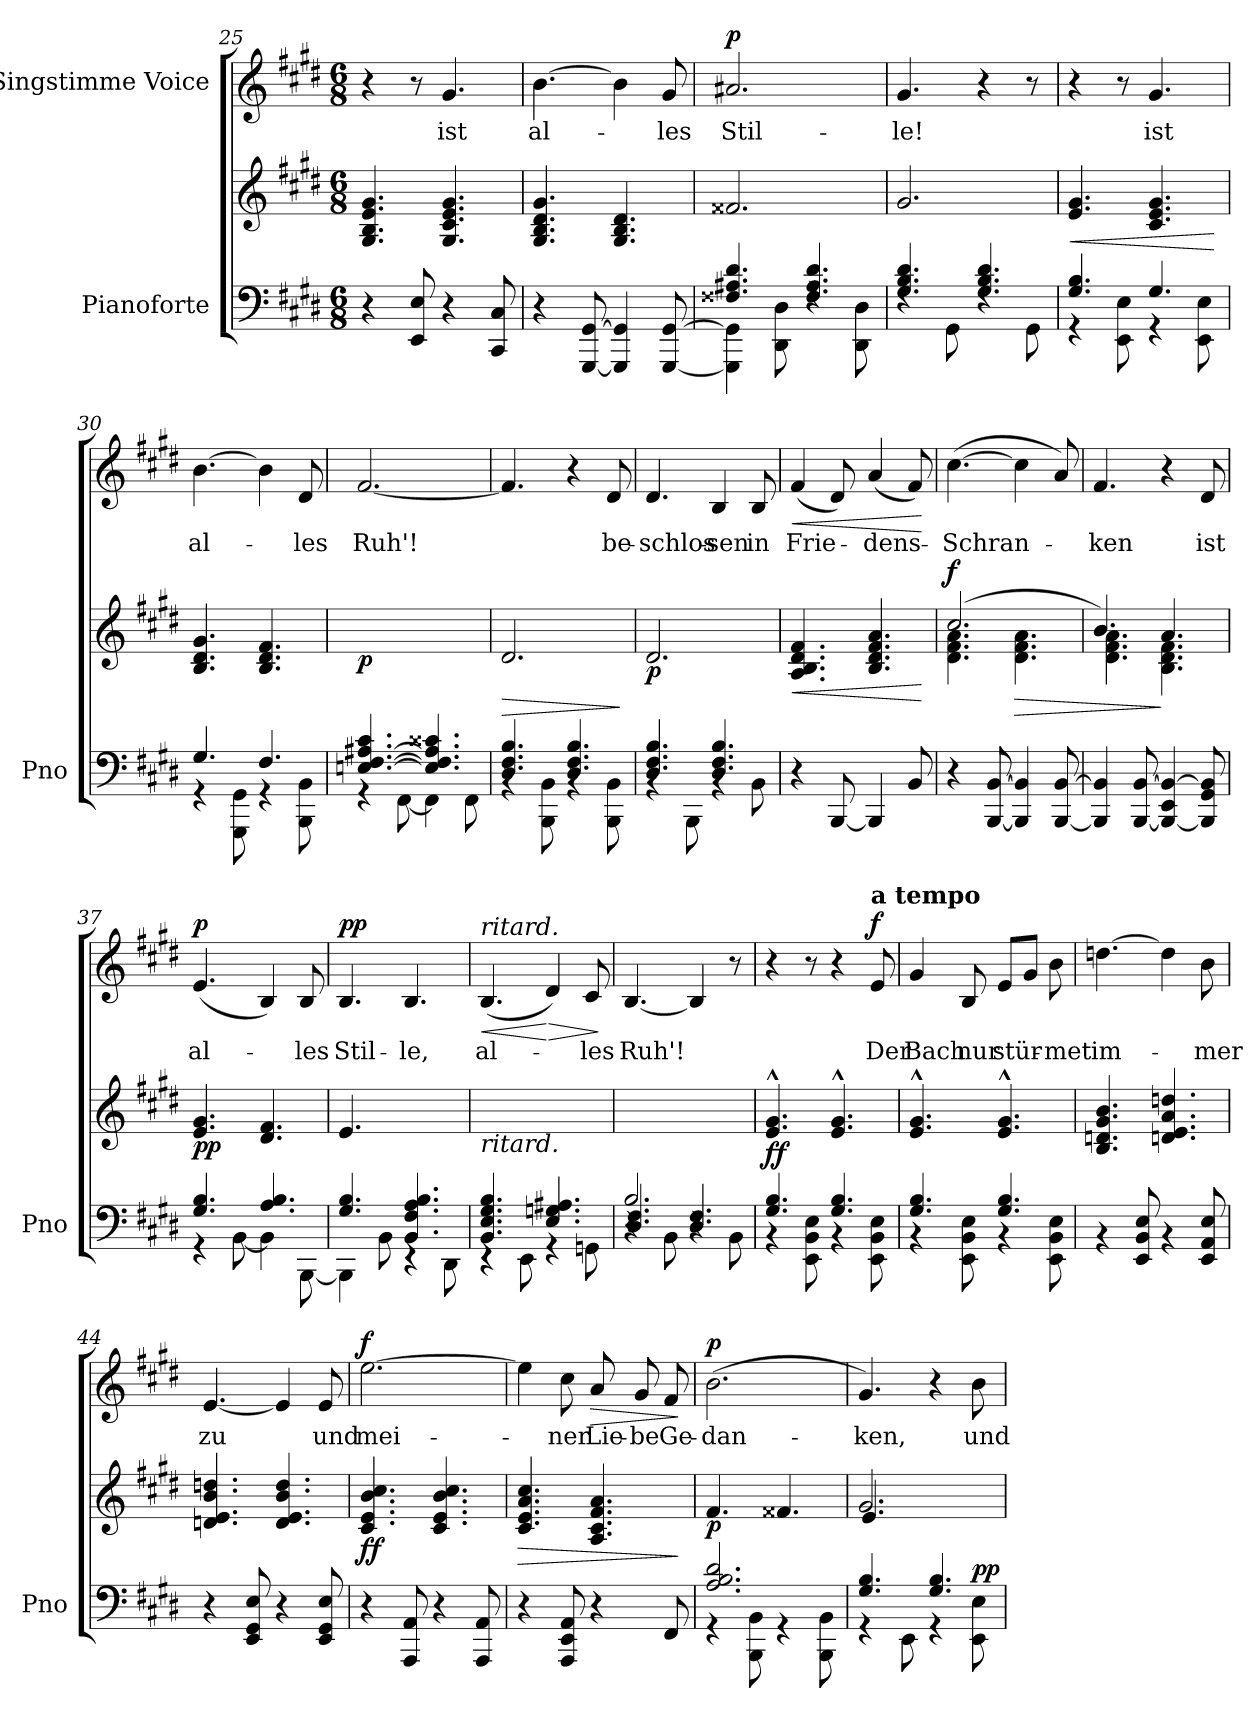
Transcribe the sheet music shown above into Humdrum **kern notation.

**kern	**kern	**dynam	**kern	**text	**dynam
*part2	*part2	*part2	*part1	*part1	*part1
*staff3	*staff2	*staff2/3	*staff1	*staff1	*staff1
*I"Pianoforte	*	*	*I"Singstimme Voice	*	*
*I'Pno	*	*	*	*	*
*clefF4	*clefG2	*	*clefG2	*	*
*k[f#c#g#d#]	*k[f#c#g#d#]	*	*k[f#c#g#d#]	*	*
*M6/8	*M6/8	*	*M6/8	*	*
=25	=25	=25	=25	=25	=25
4r	4.G#/ 4.B/ 4.e/ 4.g#/	.	4r	.	.
8EE/ 8E/	.	.	8r	.	.
!	!	!	!	!LO:LY:b	!
4r	4.G#/ 4.c#/ 4.e/ 4.g#/	.	4.g#/	ist	.
8CC#/ 8C#/	.	.	.	.	.
!!LO:LB:g=z
=26	=26	=26	=26	=26	=26
!	!	!	!	!LO:LY:b	!
4r	4.G#/ 4.B/ 4.d#/ 4.g#/	.	[4.b\	al-	.
[8GGG#/ [8GG#/	.	.	.	.	.
4GGG#/] 4GG#/]	4.G#/ 4.B/ 4.d#/	.	4b\]	.	.
!	!	!	!	!LO:LY:b	!
[8GGG#/ [8GG#/	.	.	8g#/	-les	.
=27	=27	=27	=27	=27	=27
*^	*	*	*	*	*
!	!	!	!	!	!LO:LY:b	!LO:DY:a
4.F##X/ 4.A#X/ 4.d#/	4GGG#\] 4GG#\]	2.f##X/	.	2.a#X/	Stil-	p
.	8DD#\ 8D#\	.	.	.	.	.
4.F##/ 4.A#/ 4.d#/	4rF	.	.	.	.	.
.	8DD#\ 8D#\	.	.	.	.	.
=28	=28	=28	=28	=28	=28	=28
!	!	!	!	!	!LO:LY:b	!
4.G#/ 4.B/ 4.d#/	4rF	2.g#/	.	4.g#/	-le!	.
.	8GG#\	.	.	.	.	.
4.G#/ 4.B/ 4.d#/	4rF	.	.	4r	.	.
.	8GG#\	.	.	8r	.	.
=29	=29	=29	=29	=29	=29	=29
!	!	!	!LO:HP:b	!	!	!
4.G#/ 4.B/	4rGG	4.e/ 4.g#/	<	4r	.	.
.	8EE\ 8E\	.	.	8r	.	.
!	!	!	!	!	!LO:LY:b	!
4.G#/	4rGG	4.c#/ 4.e/ 4.g#/	.	4.g#/	ist	.
.	8EE\ 8E\	.	.	.	.	.
*v	*v	*	*	*	*	*
.	.	[	.	.	.
=30	=30	=30	=30	=30	=30
*^	*	*	*	*	*
!	!	!	!	!	!LO:LY:b	!
4.G#/	4rGG	4.B/ 4.d#/ 4.g#/	.	[4.b\	al-	.
.	8GGG#\ 8GG#\	.	.	.	.	.
4.F#/	4rGG	4.B/ 4.d#/ 4.f#/	.	4b\]	.	.
!	!	!	!	!	!LO:LY:b	!
.	8BBB\ 8BB\	.	.	8d#/	-les	.
=31	=31	=31	=31	=31	=31	=31
!	!	!	!LO:DY:b	!	!LO:LY:b	!
(>[4.En/ [4.F#/ [4.A#X/ 4.c#/	4rGG	2.ryy	p	[2.f#/	Ruh'!	.
.	[8FF#\	.	.	.	.	.
4.E/] 4.F#/] 4.A#/] 4.c##X/	4FF#\]	.	.	.	.	.
.	8FF#\	.	.	.	.	.
=32	=32	=32	=32	=32	=32	=32
!	!	!	!LO:HP:b	!	!	!
4.D#/ 4.F#/ 4.B/	4rBB	2.d#/)	>	4.f#/]	.	.
.	8BBB\ 8BB\	.	.	.	.	.
4.D#/ 4.F#/ 4.B/	4rBB	.	.	4r	.	.
!	!	!	!	!	!LO:LY:b	!
.	8BBB\ 8BB\	.	.	8d#/	be-	.
*v	*v	*	*	*	*	*
.	.	]	.	.	.
=33	=33	=33	=33	=33	=33
*^	*	*	*	*	*
!	!	!	!LO:DY:b	!	!LO:LY:b	!
4.D#/ 4.F#/ 4.B/	4rBB	2.d#/	p	4.d#/	-schlos-	.
.	8BBB\	.	.	.	.	.
!	!	!	!	!	!LO:LY:b	!
4.D#/ 4.F#/ 4.B/	4rBB	.	.	4B/	-sen	.
!	!	!	!	!	!LO:LY:b	!
.	8BB\	.	.	8B/	in	.
=34	=34	=34	=34	=34	=34	=34
!	!	!	!LO:HP:b	!	!LO:LY:b	!LO:HP:b
*v	*v	*	*	*	*	*
4r	4.A/ 4.B/ 4.d#/ 4.f#/	<	(<4f#/	Frie-	<
[8BBB/	.	.	8d#/)	.	.
!	!	!	!	!LO:LY:b	!
4BBB/]	4.B/ 4.d#/ 4.f#/ 4.a/	.	(<4a/	-dens-	.
8BB/	.	.	8f#/)	.	.
.	.	[	.	.	[
!!LO:PB:g=z
=35	=35	=35	=35	=35	=35
*	*^	*	*	*	*
!	!	!	!LO:DY:a	!	!LO:LY:b	!
4r	(>2.cc#/	4.d#\ 4.f#\ 4.a\	f	(>[4.cc#\	-Schran-	.
[8BBB/ [8BB/	.	.	.	.	.	.
!	!	!	!LO:HP:b	!	!	!
4BBB/] 4BB/]	.	4.d#\ 4.f#\ 4.a\	>	4cc#\]	.	.
[8BBB/ [8BB/	.	.	.	8a/)	.	.
=36	=36	=36	=36	=36	=36	=36
!	!	!	!	!	!LO:LY:b	!
4BBB/] 4BB/]	4.b/)	4.d#\ 4.f#\ 4.a\	.	4.f#/	-ken	.
[8BBB/ [8BB/	.	.	.	.	.	.
4BBB/_ 4EE/ 4BB/_	4.a/	4.B\ 4.d#\ 4.f#\	]	4r	.	.
!	!	!	!	!	!LO:LY:b	!
8BBB/] 8GG#/ 8BB/]	.	.	.	8d#/	ist	.
*	*v	*v	*	*	*	*
=37	=37	=37	=37	=37	=37
*^	*	*	*	*	*
!	!	!	!LO:DY:b	!	!LO:LY:b	!LO:DY:a
4.G#/ 4.B/	4rGG	4.e/ 4.g#/	pp	(<4.e/	al-	p
.	[8BB\	.	.	.	.	.
4.A/ 4.B/	4BB\]	4.d#/ 4.f#/	.	4B/)	.	.
!	!	!	!	!	!LO:LY:b	!
.	[8BBB\	.	.	8B/	-les	.
=38	=38	=38	=38	=38	=38	=38
*	*^	*	*	*	*	*
!	!	!	!	!	!	!LO:LY:b	!LO:DY:a
4.ryy	4.G#/ 4.B/	4BBB\]	4.e/	.	4.B/	Stil-	pp
.	.	8BB\	.	.	.	.	.
!	!	!	!	!	!	!LO:LY:b	!
4.BB/ 4.F#/ 4.A/ 4.B/	4.ryy	4rEE	4.ryy	.	4.B/	-le,	.
.	.	8DD#\	.	.	.	.	.
=39	=39	=39	=39	=39	=39	=39	=39
!	!	!	!	!	!LO:TX:a:i:t=ritard.	!	!
!	!	!	!LO:TX:b:i:t=ritard.	!	!	!	!
!	!	!	!	!	!	!LO:LY:b	!LO:HP:b
*	*v	*v	*	*	*	*	*
4.BB/ 4.E/ 4.G#/ 4.B/	4rEE	2.ryy	.	(<4.B/	al-	<
.	8EE\	.	.	.	.	.
!	!	!	!	!	!	!LO:HP:n=1:b
4.E/ 4.Gn/ 4.A#X/	4rGG	.	.	4d#/)	.	[ >
*	*	*	*	*MM110	*	*
!	!	!	!	!	!LO:LY:b	!
.	8GGn\	.	.	8c#/	-les	.
*v	*v	*	*	*	*	*
.	.	.	.	.	]
=40	=40	=40	=40	=40	=40
*^	*	*	*	*	*
*	*^	*	*	*	*	*
!	!	!	!	!	!	!LO:LY:b	!
2.B/	4.D#/ 4.F#/	4r	2.ryy	.	[4.B/	Ruh'!	.
.	.	8BB\	.	.	.	.	.
.	4.D#/ 4.F#/	4r	.	.	4B/]	.	.
.	.	8BB\	.	.	8r	.	.
=41	=41	=41	=41	=41	=41	=41	=41
!	!	!	!	!LO:DY:b	!	!	!
*	*v	*v	*	*	*	*	*
4.G#/ 4.B/	4rBB	4.e/^^ 4.g#/^^	ff	4r	.	.
.	8EE\ 8BB\ 8E\	.	.	8r	.	.
4.G#/ 4.B/	4rBB	4.e/^^ 4.g#/^^	.	4r	.	.
!	!	!	!	!LO:TX:a:B:t=a tempo	!	!
!	!	!	!	!	!LO:LY:b	!LO:DY:a
.	8EE\ 8BB\ 8E\	.	.	8e/	Der	f
=42	=42	=42	=42	=42	=42	=42
!	!	!	!	!	!LO:LY:b	!
4.G#/ 4.B/	4rBB	4.e/^^ 4.g#/^^	.	4g#/	Bach	.
!	!	!	!	!	!LO:LY:b	!
.	8EE\ 8BB\ 8E\	.	.	8B/	nur	.
!	!	!	!	!	!LO:LY:b	!
4.G#/ 4.B/	4rBB	4.e/^^ 4.g#/^^	.	8e/L	stür-	.
.	.	.	.	8g#/J	.	.
!	!	!	!	!	!LO:LY:b	!
.	8EE\ 8BB\ 8E\	.	.	8b\	-met	.
=43	=43	=43	=43	=43	=43	=43
!	!	!	!	!	!LO:LY:b	!
*v	*v	*	*	*	*	*
4rBB	4.B/ 4.dn/ 4.g#/ 4.b/	.	[4.ddn\	im-	.
8EE/ 8BB/ 8E/	.	.	.	.	.
4rBB	4.dn/ 4.e/ 4.a/ 4.ddn/	.	4dd\]	.	.
!	!	!	!	!LO:LY:b	!
8EE/ 8AA/ 8E/	.	.	8b\	-mer	.
!!LO:LB:g=z
=44	=44	=44	=44	=44	=44
!	!	!	!	!LO:LY:b	!
4r	4.dn/ 4.e/ 4.b/ 4.ddn/	.	[4.e/	zu	.
8EE/ 8GG#/ 8E/	.	.	.	.	.
4r	4.d/ 4.e/ 4.b/ 4.dd/	.	4e/]	.	.
!	!	!	!	!LO:LY:b	!
8EE/ 8GG#/ 8E/	.	.	8e/	und	.
=45	=45	=45	=45	=45	=45
!	!	!LO:DY:b	!	!LO:LY:b	!LO:DY:a
4r	4.c#/ 4.e/ 4.b/ 4.cc#/	ff	[2.ee\	mei-	f
8AAA/ 8AA/	.	.	.	.	.
4r	4.c#/ 4.e/ 4.b/ 4.cc#/	.	.	.	.
8AAA/ 8AA/	.	.	.	.	.
=46	=46	=46	=46	=46	=46
!	!	!LO:HP:b	!	!	!
4r	4.c#/ 4.e/ 4.a/ 4.cc#/	>	4ee\]	.	.
!	!	!	!	!LO:LY:b	!
8AAA/ 8EE/ 8AA/	.	.	8cc#\	-ner	.
!	!	!	!	!LO:LY:b	!LO:HP:b
4r	4.A/ 4.c#/ 4.f#/ 4.a/	.	8a/	Lie-	>
!	!	!	!	!LO:LY:b	!
.	.	.	8g#/	-be	.
!	!	!	!	!LO:LY:b	!
8FF#/	.	.	8f#/	Ge-	.
.	.	]	.	.	]
=47	=47	=47	=47	=47	=47
*^	*	*	*	*	*
!	!	!	!LO:DY:b	!	!LO:LY:b	!LO:DY:a
2.A/ 2.B/ 2.d#/	4r	4.f#/	p	(>2.b\	-dan-	p
.	8BBB\ 8BB\	.	.	.	.	.
.	4r	4.f##X/	.	.	.	.
.	8BBB\ 8BB\	.	.	.	.	.
=48	=48	=48	=48	=48	=48	=48
*	*	*^	*	*	*	*
!	!	!	!	!	!	!LO:LY:b	!
4.G#/ 4.B/	4rGG	2.g#/	4.e/	.	4.g#/)	-ken,	.
.	8EE\	.	.	.	.	.	.
4.G#/ 4.B/	4rGG	.	4.ryy	.	4r	.	.
!	!	!	!	!LO:DY:a=2	!	!LO:LY:b	!
.	8EE\ 8E\	.	.	pp	8b\	und	.
*v	*v	*	*	*	*	*	*
*	*v	*v	*	*	*	*
=	=	=	=	=	=
*-	*-	*-	*-	*-	*-
